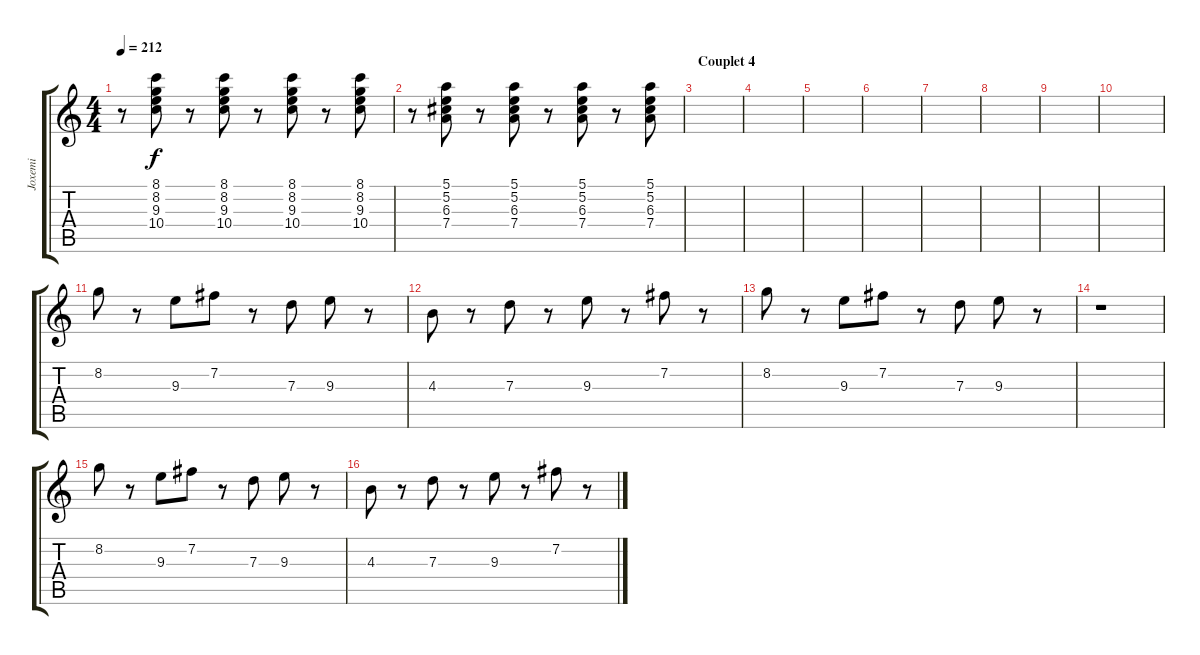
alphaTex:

\track ("Joxemi" "Joxemi") {instrument overdrivenguitar}
\staff {score tabs}
\tuning (E4 B3 G3 D3 A2 E2) {hide}
\ts (4 4)
\tempo 212
\clef g2
\ks c
r.8{dy f} (8.1 8.2 9.3 10.4).8 r.8 (8.1 8.2 9.3 10.4).8 r.8 (8.1 8.2 9.3 10.4).8 r.8 (8.1 8.2 9.3 10.4).8 |
r.8 (5.1 5.2 6.3 7.4).8 r.8 (5.1 5.2 6.3 7.4).8 r.8 (5.1 5.2 6.3 7.4).8 r.8 (5.1 5.2 6.3 7.4).8 |
\section ("" "Couplet 4")
|
|
|
|
|
|
|
|
8.2.8{volume 12 instrument electricguitarmuted} r.8 9.3.8 7.2.8 r.8 7.3.8 9.3.8 r.8 |
4.3.8 r.8 7.3.8 r.8 9.3.8 r.8 7.2.8 r.8 |
8.2.8 r.8 9.3.8 7.2.8 r.8 7.3.8 9.3.8 r.8 |
r.1 |
8.2.8 r.8 9.3.8 7.2.8 r.8 7.3.8 9.3.8 r.8 |
4.3.8 r.8 7.3.8 r.8 9.3.8 r.8 7.2.8 r.8
